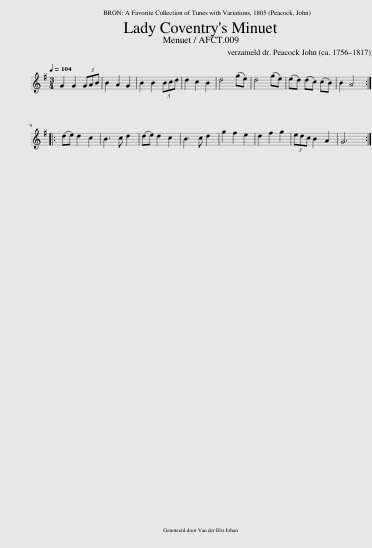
X:1
L:1/8
Q:1/4=104
M:3/4
I:linebreak $
K:G
V:1 treble
V:1
 G2 G2 (3GAB | B2 A2 G2 | B2 B2 (3Bcd | d2 c2 B2 | d4 (ge) | %5
 d4 (ge) | (ed) (dc) (cB) | B2 A4 ::$ (de) d2 c2 | B3 c d2 | %10
 (de) d2 c2 | B3 c d2 | g2 f2 e2 | d2 f2 g2 | (3edc B2 A2 | %15
 G6 :| %16
